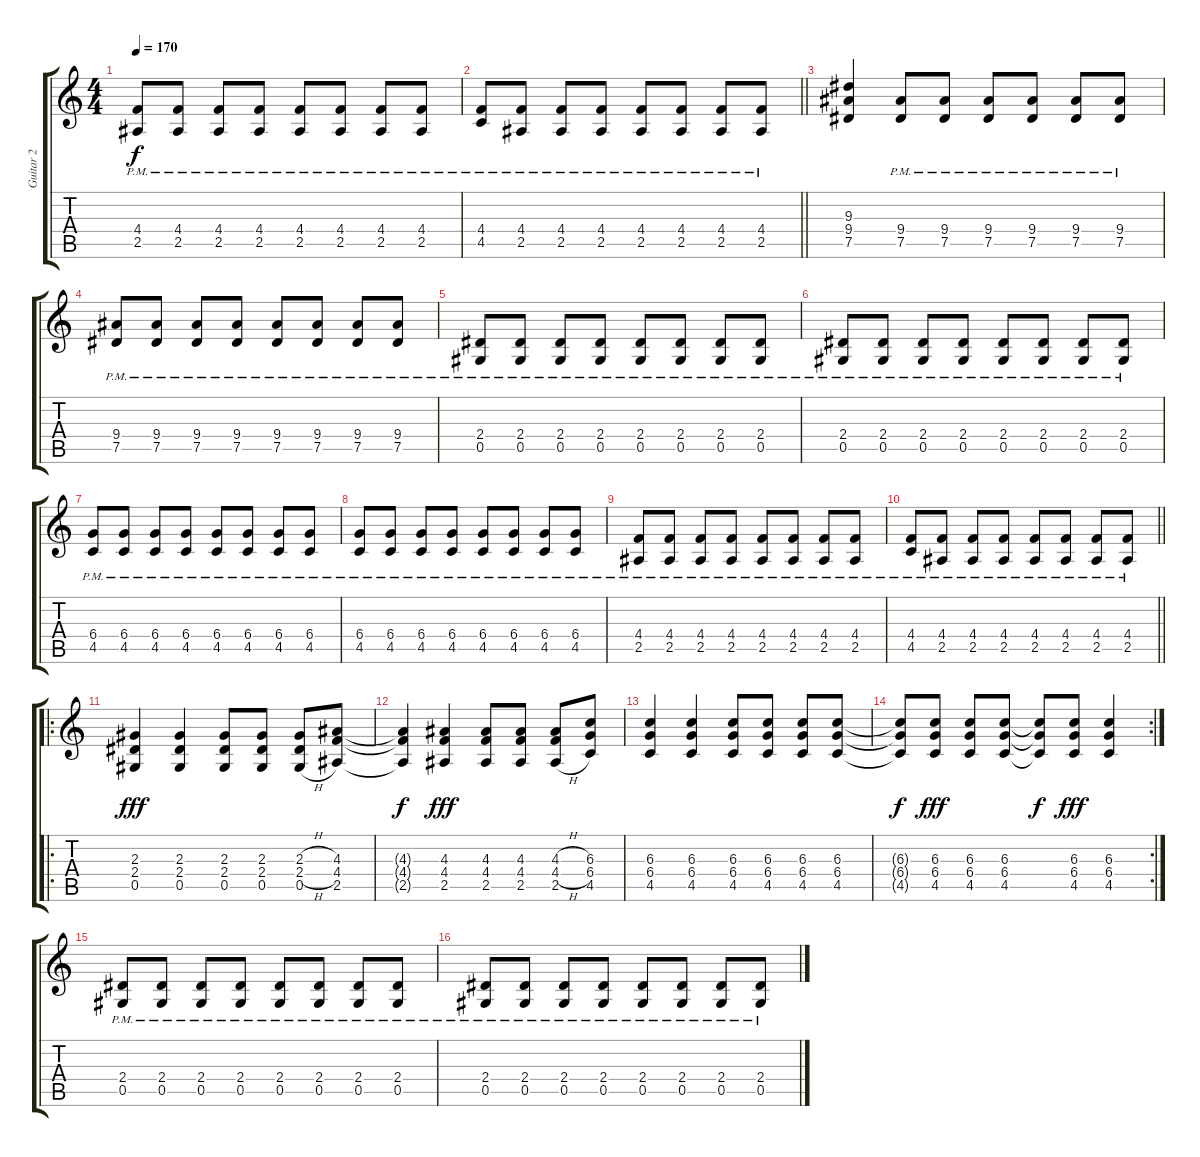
\track ("Guitar 2" "Guitar 2") {instrument distortionguitar}
\staff {score tabs}
\tuning (Eb4 Bb3 Gb3 Db3 Ab2 Eb2) {hide}
\ts (4 4)
\tempo 170
\clef g2
\ks c
(4.4{pm} 2.5{pm}).8{dy f} (4.4{pm} 2.5{pm}).8 (4.4{pm} 2.5{pm}).8 (4.4{pm} 2.5{pm}).8 (4.4{pm} 2.5{pm}).8 (4.4{pm} 2.5{pm}).8 (4.4{pm} 2.5{pm}).8 (4.4{pm} 2.5{pm}).8 |
\barLineRight lightlight
(4.4{pm} 4.5{pm}).8 (4.4{pm} 2.5{pm}).8 (4.4{pm} 2.5{pm}).8 (4.4{pm} 2.5{pm}).8 (4.4{pm} 2.5{pm}).8 (4.4{pm} 2.5{pm}).8 (4.4{pm} 2.5{pm}).8 (4.4{pm} 2.5{pm}).8 |
(9.3 9.4 7.5).4 (9.4{pm} 7.5{pm}).8 (9.4{pm} 7.5{pm}).8 (9.4{pm} 7.5{pm}).8 (9.4{pm} 7.5{pm}).8 (9.4{pm} 7.5{pm}).8 (9.4{pm} 7.5{pm}).8 |
(9.4{pm} 7.5{pm}).8 (9.4{pm} 7.5{pm}).8 (9.4{pm} 7.5{pm}).8 (9.4{pm} 7.5{pm}).8 (9.4{pm} 7.5{pm}).8 (9.4{pm} 7.5{pm}).8 (9.4{pm} 7.5{pm}).8 (9.4{pm} 7.5{pm}).8 |
(2.4{pm} 0.5{pm}).8 (2.4{pm} 0.5{pm}).8 (2.4{pm} 0.5{pm}).8 (2.4{pm} 0.5{pm}).8 (2.4{pm} 0.5{pm}).8 (2.4{pm} 0.5{pm}).8 (2.4{pm} 0.5{pm}).8 (2.4{pm} 0.5{pm}).8 |
(2.4{pm} 0.5{pm}).8 (2.4{pm} 0.5{pm}).8 (2.4{pm} 0.5{pm}).8 (2.4{pm} 0.5{pm}).8 (2.4{pm} 0.5{pm}).8 (2.4{pm} 0.5{pm}).8 (2.4{pm} 0.5{pm}).8 (2.4{pm} 0.5{pm}).8 |
(6.4{pm} 4.5{pm}).8 (6.4{pm} 4.5{pm}).8 (6.4{pm} 4.5{pm}).8 (6.4{pm} 4.5{pm}).8 (6.4{pm} 4.5{pm}).8 (6.4{pm} 4.5{pm}).8 (6.4{pm} 4.5{pm}).8 (6.4{pm} 4.5{pm}).8 |
(6.4{pm} 4.5{pm}).8 (6.4{pm} 4.5{pm}).8 (6.4{pm} 4.5{pm}).8 (6.4{pm} 4.5{pm}).8 (6.4{pm} 4.5{pm}).8 (6.4{pm} 4.5{pm}).8 (6.4{pm} 4.5{pm}).8 (6.4{pm} 4.5{pm}).8 |
(4.4{pm} 2.5{pm}).8 (4.4{pm} 2.5{pm}).8 (4.4{pm} 2.5{pm}).8 (4.4{pm} 2.5{pm}).8 (4.4{pm} 2.5{pm}).8 (4.4{pm} 2.5{pm}).8 (4.4{pm} 2.5{pm}).8 (4.4{pm} 2.5{pm}).8 |
\barLineRight lightlight
(4.4{pm} 4.5{pm}).8 (4.4{pm} 2.5{pm}).8 (4.4{pm} 2.5{pm}).8 (4.4{pm} 2.5{pm}).8 (4.4{pm} 2.5{pm}).8 (4.4{pm} 2.5{pm}).8 (4.4{pm} 2.5{pm}).8 (4.4{pm} 2.5{pm}).8 |
\ro
(2.3 2.4 0.5).4{dy fff} (2.3 2.4 0.5).4 (2.3 2.4 0.5).8 (2.3 2.4 0.5).8 (2.3{h} 2.4{h} 0.5{h}).8 (4.3 4.4 2.5).8 |
(4.3{t} 4.4{t} 2.5{t}).4{dy f} (4.3 4.4 2.5).4{dy fff} (4.3 4.4 2.5).8 (4.3 4.4 2.5).8 (4.3{h} 4.4{h} 2.5{h}).8 (6.3 6.4 4.5).8 |
(6.3 6.4 4.5).4 (6.3 6.4 4.5).4 (6.3 6.4 4.5).8 (6.3 6.4 4.5).8 (6.3 6.4 4.5).8 (6.3 6.4 4.5).8 |
\rc 2
(6.3{t} 6.4{t} 4.5{t}).8{dy f} (6.3 6.4 4.5).8{dy fff} (6.3 6.4 4.5).8 (6.3 6.4 4.5).8 (6.3{t} 6.4{t} 4.5{t}).8{dy f} (6.3 6.4 4.5).8{dy fff} (6.3 6.4 4.5).4 |
(2.4{pm} 0.5{pm}).8 (2.4{pm} 0.5{pm}).8 (2.4{pm} 0.5{pm}).8 (2.4{pm} 0.5{pm}).8 (2.4{pm} 0.5{pm}).8 (2.4{pm} 0.5{pm}).8 (2.4{pm} 0.5{pm}).8 (2.4{pm} 0.5{pm}).8 |
(2.4{pm} 0.5{pm}).8 (2.4{pm} 0.5{pm}).8 (2.4{pm} 0.5{pm}).8 (2.4{pm} 0.5{pm}).8 (2.4{pm} 0.5{pm}).8 (2.4{pm} 0.5{pm}).8 (2.4{pm} 0.5{pm}).8 (2.4{pm} 0.5{pm}).8
